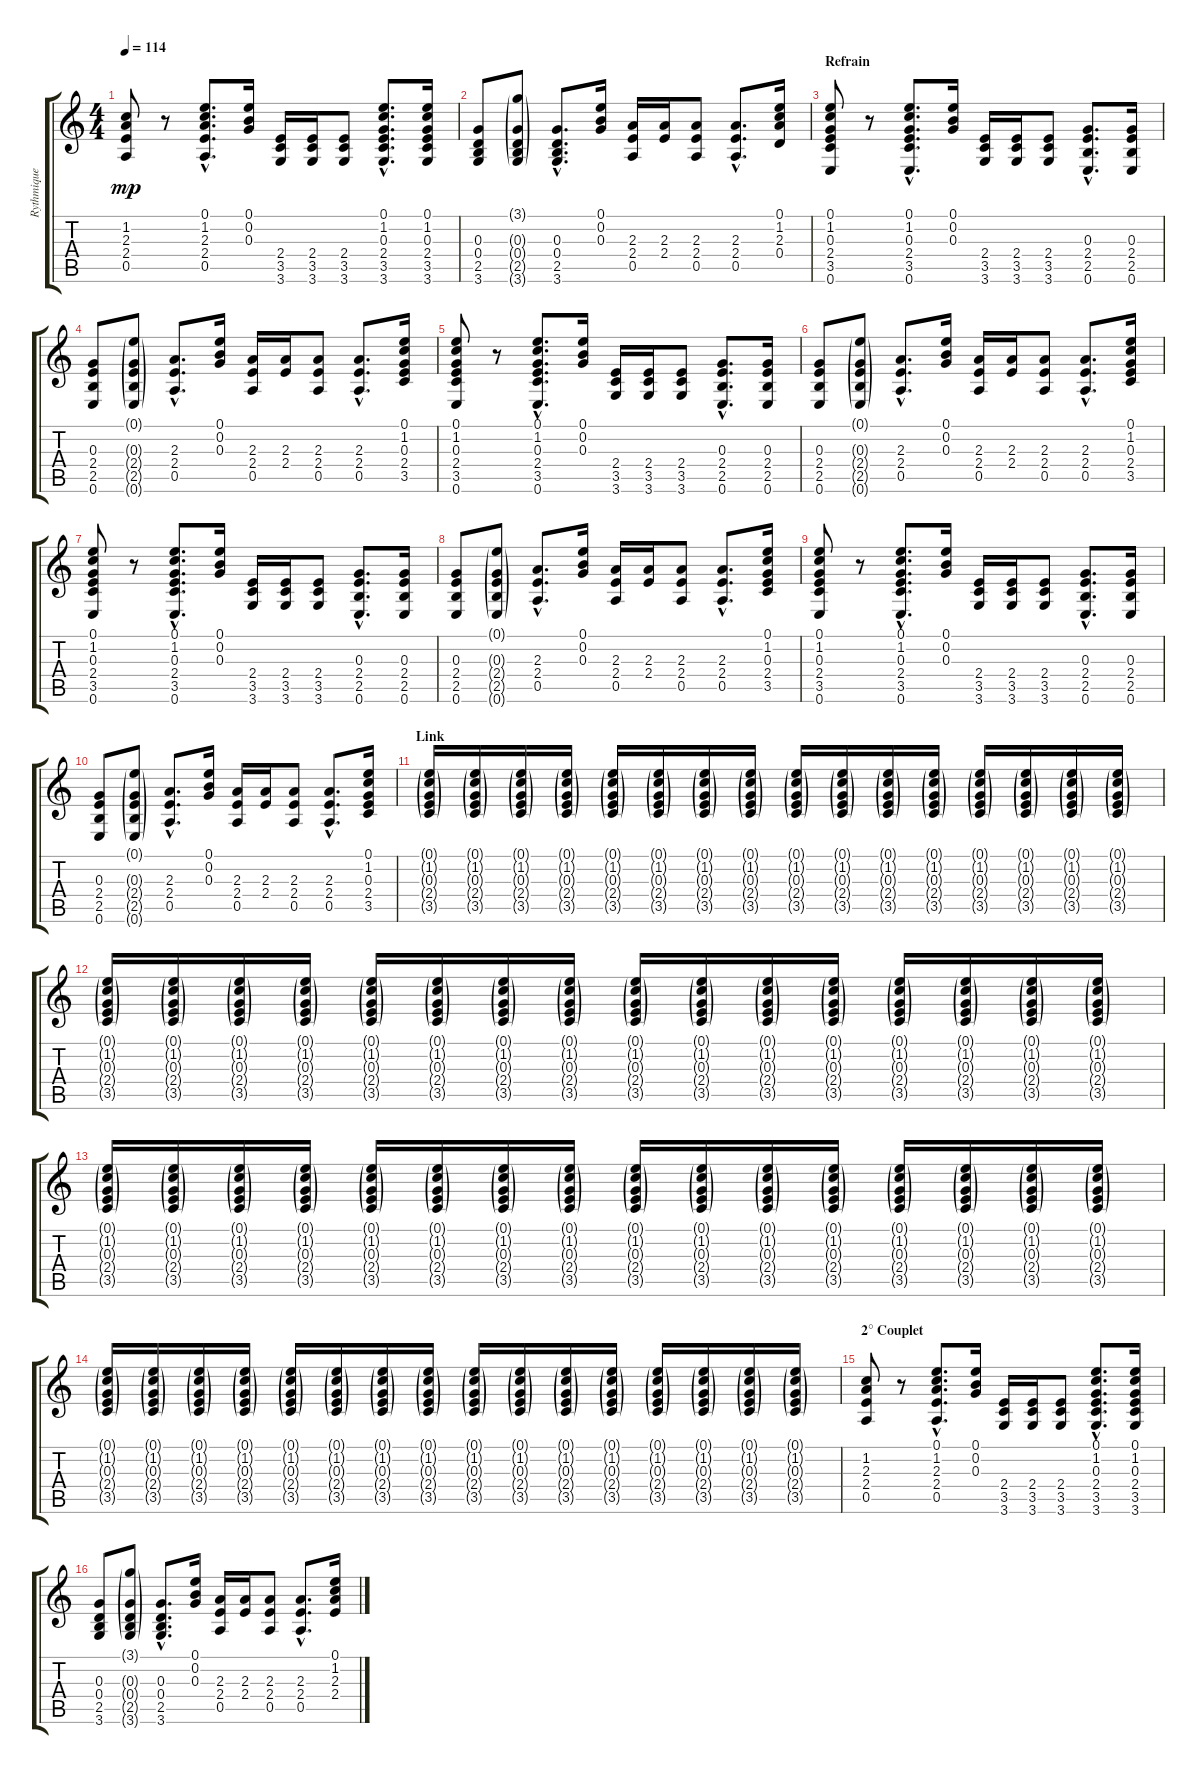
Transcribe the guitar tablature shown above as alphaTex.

\track ("Rythmique" "Rythmique") {instrument acousticguitarsteel}
\staff {score tabs}
\tuning (E4 B3 G3 D3 A2 E2) {hide}
\ts (4 4)
\tempo 114
\clef g2
\ks c
(1.2 2.3 2.4 0.5).8{dy mp} r.8 (0.1{hac} 1.2{hac} 2.3{hac} 2.4{hac} 0.5{hac}).8{d} (0.1 0.2 0.3).16 (2.4 3.5 3.6).16 (2.4 3.5 3.6).16 (2.4 3.5 3.6).8 (0.1{hac} 1.2{hac} 0.3{hac} 2.4{hac} 3.5{hac} 3.6{hac}).8{d} (0.1 1.2 0.3 2.4 3.5 3.6).16 |
(0.3 0.4 2.5 3.6).8 (3.1{g} 0.3{g} 0.4{g} 2.5{g} 3.6{g}).8 (0.3{hac} 0.4{hac} 2.5{hac} 3.6{hac}).8{d} (0.1 0.2 0.3).16 (2.3 2.4 0.5).16 (2.3 2.4).16 (2.3 2.4 0.5).8 (2.3{hac} 2.4{hac} 0.5{hac}).8{d} (0.1 1.2 2.3 0.4).16 |
\section ("" "Refrain")
(0.1 1.2 0.3 2.4 3.5 0.6).8 r.8 (0.1{hac} 1.2{hac} 0.3{hac} 2.4{hac} 3.5{hac} 0.6{hac}).8{d} (0.1 0.2 0.3).16 (2.4 3.5 3.6).16 (2.4 3.5 3.6).16 (2.4 3.5 3.6).8 (0.3{hac} 2.4{hac} 2.5{hac} 0.6{hac}).8{d} (0.3 2.4 2.5 0.6).16 |
(0.3 2.4 2.5 0.6).8 (0.1{g} 0.3{g} 2.4{g} 2.5{g} 0.6{g}).8 (2.3{hac} 2.4{hac} 0.5{hac}).8{d} (0.1 0.2 0.3).16 (2.3 2.4 0.5).16 (2.3 2.4).16 (2.3 2.4 0.5).8 (2.3{hac} 2.4{hac} 0.5{hac}).8{d} (0.1 1.2 0.3 2.4 3.5).16 |
(0.1 1.2 0.3 2.4 3.5 0.6).8 r.8 (0.1{hac} 1.2{hac} 0.3{hac} 2.4{hac} 3.5{hac} 0.6{hac}).8{d} (0.1 0.2 0.3).16 (2.4 3.5 3.6).16 (2.4 3.5 3.6).16 (2.4 3.5 3.6).8 (0.3{hac} 2.4{hac} 2.5{hac} 0.6{hac}).8{d} (0.3 2.4 2.5 0.6).16 |
(0.3 2.4 2.5 0.6).8 (0.1{g} 0.3{g} 2.4{g} 2.5{g} 0.6{g}).8 (2.3{hac} 2.4{hac} 0.5{hac}).8{d} (0.1 0.2 0.3).16 (2.3 2.4 0.5).16 (2.3 2.4).16 (2.3 2.4 0.5).8 (2.3{hac} 2.4{hac} 0.5{hac}).8{d} (0.1 1.2 0.3 2.4 3.5).16 |
(0.1 1.2 0.3 2.4 3.5 0.6).8 r.8 (0.1{hac} 1.2{hac} 0.3{hac} 2.4{hac} 3.5{hac} 0.6{hac}).8{d} (0.1 0.2 0.3).16 (2.4 3.5 3.6).16 (2.4 3.5 3.6).16 (2.4 3.5 3.6).8 (0.3{hac} 2.4{hac} 2.5{hac} 0.6{hac}).8{d} (0.3 2.4 2.5 0.6).16 |
(0.3 2.4 2.5 0.6).8 (0.1{g} 0.3{g} 2.4{g} 2.5{g} 0.6{g}).8 (2.3{hac} 2.4{hac} 0.5{hac}).8{d} (0.1 0.2 0.3).16 (2.3 2.4 0.5).16 (2.3 2.4).16 (2.3 2.4 0.5).8 (2.3{hac} 2.4{hac} 0.5{hac}).8{d} (0.1 1.2 0.3 2.4 3.5).16 |
(0.1 1.2 0.3 2.4 3.5 0.6).8 r.8 (0.1{hac} 1.2{hac} 0.3{hac} 2.4{hac} 3.5{hac} 0.6{hac}).8{d} (0.1 0.2 0.3).16 (2.4 3.5 3.6).16 (2.4 3.5 3.6).16 (2.4 3.5 3.6).8 (0.3{hac} 2.4{hac} 2.5{hac} 0.6{hac}).8{d} (0.3 2.4 2.5 0.6).16 |
(0.3 2.4 2.5 0.6).8 (0.1{g} 0.3{g} 2.4{g} 2.5{g} 0.6{g}).8 (2.3{hac} 2.4{hac} 0.5{hac}).8{d} (0.1 0.2 0.3).16 (2.3 2.4 0.5).16 (2.3 2.4).16 (2.3 2.4 0.5).8 (2.3{hac} 2.4{hac} 0.5{hac}).8{d} (0.1 1.2 0.3 2.4 3.5).16 |
\section ("" "Link")
(0.1{g} 1.2{g} 0.3{g} 2.4{g} 3.5{g}).16 (0.1{g} 1.2{g} 0.3{g} 2.4{g} 3.5{g}).16 (0.1{g} 1.2{g} 0.3{g} 2.4{g} 3.5{g}).16 (0.1{g} 1.2{g} 0.3{g} 2.4{g} 3.5{g}).16 (0.1{g} 1.2{g} 0.3{g} 2.4{g} 3.5{g}).16 (0.1{g} 1.2{g} 0.3{g} 2.4{g} 3.5{g}).16 (0.1{g} 1.2{g} 0.3{g} 2.4{g} 3.5{g}).16 (0.1{g} 1.2{g} 0.3{g} 2.4{g} 3.5{g}).16 (0.1{g} 1.2{g} 0.3{g} 2.4{g} 3.5{g}).16 (0.1{g} 1.2{g} 0.3{g} 2.4{g} 3.5{g}).16 (0.1{g} 1.2{g} 0.3{g} 2.4{g} 3.5{g}).16 (0.1{g} 1.2{g} 0.3{g} 2.4{g} 3.5{g}).16 (0.1{g} 1.2{g} 0.3{g} 2.4{g} 3.5{g}).16 (0.1{g} 1.2{g} 0.3{g} 2.4{g} 3.5{g}).16 (0.1{g} 1.2{g} 0.3{g} 2.4{g} 3.5{g}).16 (0.1{g} 1.2{g} 0.3{g} 2.4{g} 3.5{g}).16 |
(0.1{g} 1.2{g} 0.3{g} 2.4{g} 3.5{g}).16 (0.1{g} 1.2{g} 0.3{g} 2.4{g} 3.5{g}).16 (0.1{g} 1.2{g} 0.3{g} 2.4{g} 3.5{g}).16 (0.1{g} 1.2{g} 0.3{g} 2.4{g} 3.5{g}).16 (0.1{g} 1.2{g} 0.3{g} 2.4{g} 3.5{g}).16 (0.1{g} 1.2{g} 0.3{g} 2.4{g} 3.5{g}).16 (0.1{g} 1.2{g} 0.3{g} 2.4{g} 3.5{g}).16 (0.1{g} 1.2{g} 0.3{g} 2.4{g} 3.5{g}).16 (0.1{g} 1.2{g} 0.3{g} 2.4{g} 3.5{g}).16 (0.1{g} 1.2{g} 0.3{g} 2.4{g} 3.5{g}).16 (0.1{g} 1.2{g} 0.3{g} 2.4{g} 3.5{g}).16 (0.1{g} 1.2{g} 0.3{g} 2.4{g} 3.5{g}).16 (0.1{g} 1.2{g} 0.3{g} 2.4{g} 3.5{g}).16 (0.1{g} 1.2{g} 0.3{g} 2.4{g} 3.5{g}).16 (0.1{g} 1.2{g} 0.3{g} 2.4{g} 3.5{g}).16 (0.1{g} 1.2{g} 0.3{g} 2.4{g} 3.5{g}).16 |
(0.1{g} 1.2{g} 0.3{g} 2.4{g} 3.5{g}).16 (0.1{g} 1.2{g} 0.3{g} 2.4{g} 3.5{g}).16 (0.1{g} 1.2{g} 0.3{g} 2.4{g} 3.5{g}).16 (0.1{g} 1.2{g} 0.3{g} 2.4{g} 3.5{g}).16 (0.1{g} 1.2{g} 0.3{g} 2.4{g} 3.5{g}).16 (0.1{g} 1.2{g} 0.3{g} 2.4{g} 3.5{g}).16 (0.1{g} 1.2{g} 0.3{g} 2.4{g} 3.5{g}).16 (0.1{g} 1.2{g} 0.3{g} 2.4{g} 3.5{g}).16 (0.1{g} 1.2{g} 0.3{g} 2.4{g} 3.5{g}).16 (0.1{g} 1.2{g} 0.3{g} 2.4{g} 3.5{g}).16 (0.1{g} 1.2{g} 0.3{g} 2.4{g} 3.5{g}).16 (0.1{g} 1.2{g} 0.3{g} 2.4{g} 3.5{g}).16 (0.1{g} 1.2{g} 0.3{g} 2.4{g} 3.5{g}).16 (0.1{g} 1.2{g} 0.3{g} 2.4{g} 3.5{g}).16 (0.1{g} 1.2{g} 0.3{g} 2.4{g} 3.5{g}).16 (0.1{g} 1.2{g} 0.3{g} 2.4{g} 3.5{g}).16 |
(0.1{g} 1.2{g} 0.3{g} 2.4{g} 3.5{g}).16 (0.1{g} 1.2{g} 0.3{g} 2.4{g} 3.5{g}).16 (0.1{g} 1.2{g} 0.3{g} 2.4{g} 3.5{g}).16 (0.1{g} 1.2{g} 0.3{g} 2.4{g} 3.5{g}).16 (0.1{g} 1.2{g} 0.3{g} 2.4{g} 3.5{g}).16 (0.1{g} 1.2{g} 0.3{g} 2.4{g} 3.5{g}).16 (0.1{g} 1.2{g} 0.3{g} 2.4{g} 3.5{g}).16 (0.1{g} 1.2{g} 0.3{g} 2.4{g} 3.5{g}).16 (0.1{g} 1.2{g} 0.3{g} 2.4{g} 3.5{g}).16 (0.1{g} 1.2{g} 0.3{g} 2.4{g} 3.5{g}).16 (0.1{g} 1.2{g} 0.3{g} 2.4{g} 3.5{g}).16 (0.1{g} 1.2{g} 0.3{g} 2.4{g} 3.5{g}).16 (0.1{g} 1.2{g} 0.3{g} 2.4{g} 3.5{g}).16 (0.1{g} 1.2{g} 0.3{g} 2.4{g} 3.5{g}).16 (0.1{g} 1.2{g} 0.3{g} 2.4{g} 3.5{g}).16 (0.1{g} 1.2{g} 0.3{g} 2.4{g} 3.5{g}).16 |
\section ("" "2° Couplet")
(1.2 2.3 2.4 0.5).8 r.8 (0.1{hac} 1.2{hac} 2.3{hac} 2.4{hac} 0.5{hac}).8{d} (0.1 0.2 0.3).16 (2.4 3.5 3.6).16 (2.4 3.5 3.6).16 (2.4 3.5 3.6).8 (0.1{hac} 1.2{hac} 0.3{hac} 2.4{hac} 3.5{hac} 3.6{hac}).8{d} (0.1 1.2 0.3 2.4 3.5 3.6).16 |
(0.3 0.4 2.5 3.6).8 (3.1{g} 0.3{g} 0.4{g} 2.5{g} 3.6{g}).8 (0.3{hac} 0.4{hac} 2.5{hac} 3.6{hac}).8{d} (0.1 0.2 0.3).16 (2.3 2.4 0.5).16 (2.3 2.4).16 (2.3 2.4 0.5).8 (2.3{hac} 2.4{hac} 0.5{hac}).8{d} (0.1 1.2 2.3 2.4).16
